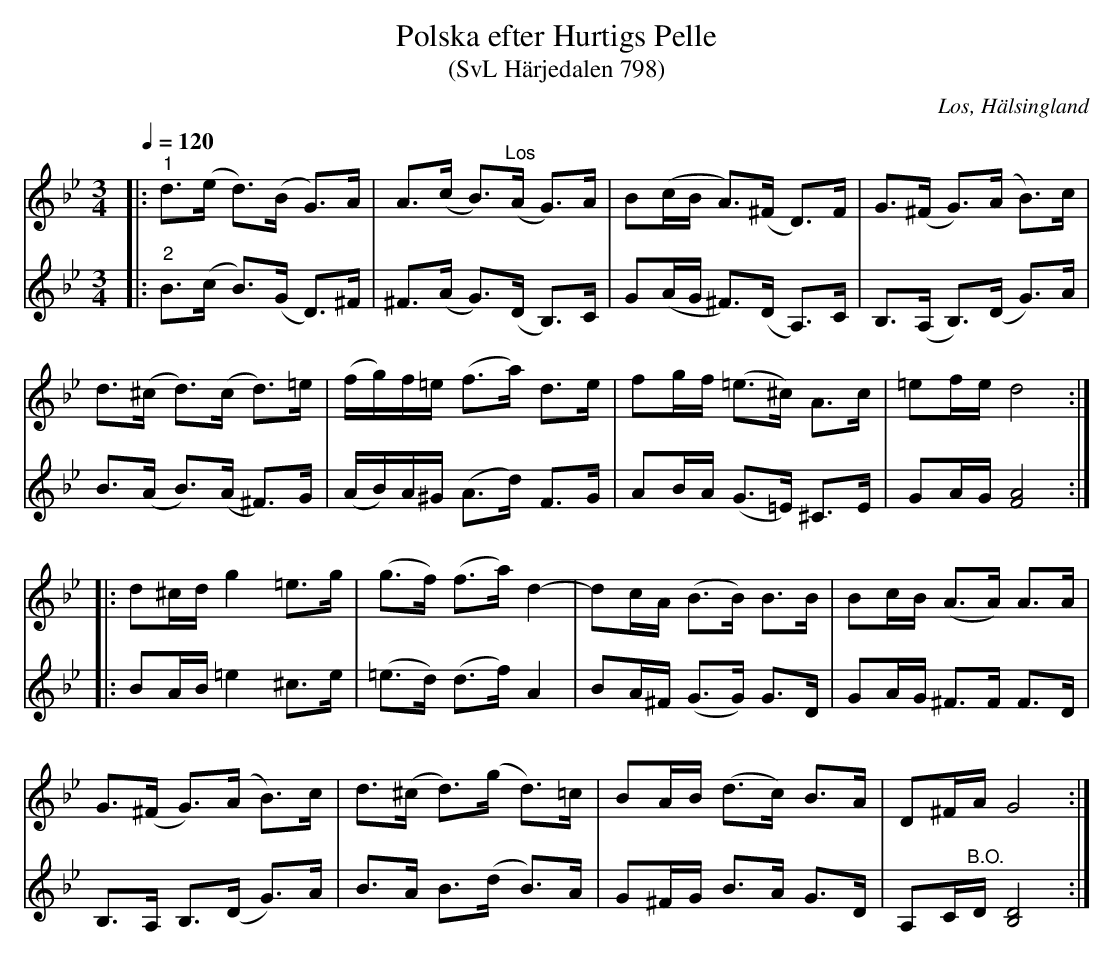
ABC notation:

X:1
T:Polska efter Hurtigs Pelle
T:(SvL Härjedalen 798)
O:Los, Hälsingland
L:1/8
Q:1/4=120
M:3/4
K:Bb
V:1
|:"^1" d>(e d>)(B G>)A | A>(c B>)"^Los"(A G>)A | B(c/B/ A>)(^F D>)F | G>(^F G>)(A B>)c |
d>(^c d>)(c d>)=e | (f/g/)f/=e/ (f>a) d>e | fg/f/ (=e>^c) A>c | =ef/e/ d4 ::
d^c/d/ g2 =e>g | (g>f) (f>a) d2- | dc/A/ (B>B) B>B | Bc/B/ (A>A) A>A |
G>(^F G>)(A B>)c | d>(^c d>)(g d>)=c | BA/B/ (d>c) B>A | D^F/A/ G4 :|
V:2
|:"^2" B>(c B>)(G D>)^F | ^F>(A G>)(D B,>)C | G(A/G/ ^F>)(D A,>)C | B,>(A, B,>)(D G>)A |
B>(A B>)(A ^F>)G | (A/B/)A/^G/ (A>d) F>G | AB/A/ (G>=E) ^C>E | GA/G/ [FA]4 ::
BA/B/ =e2 ^c>e | (=e>d) (d>f) A2 | BA/^F/ (G>G) G>D | GA/G/ ^F>F F>D |
B,>A, B,>(D G>)A | B>A B>(d B>)A | G^F/G/ B>A G>D | A,C/"^B.O."D/ [B,D]4 :|
